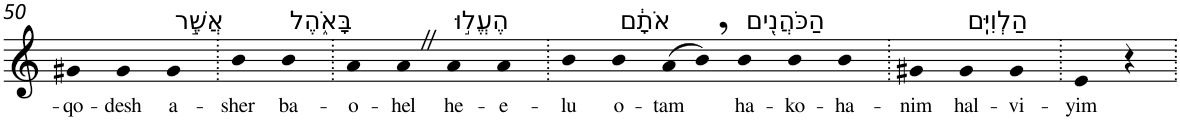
**kern	**text
*part1	*part1
*staff1	*staff1
*I"Piano	*
*I'Pno	*
!!LO:PB:g=z
*clefG2	*
*k[]	*
=50	=50
!	!LO:LY:b
4g#X	-qo-
!	!LO:LY:b
4g#	-desh
!LO:TX:a:t=אֲשֶׁ֣ר	!
!	!LO:LY:b
4g#	a-
=51.	=51.
!	!LO:LY:b
4b	-sher
!LO:TX:a:t=בָּאֹ֑הֶל	!
!	!LO:LY:b
4b	ba-
=52.	=52.
!	!LO:LY:b
4a	-o-
!	!LO:LY:b
4aZ	-hel
!LO:TX:a:t=הֶעֱל֣וּ	!
!	!LO:LY:b
4a	he-
!	!LO:LY:b
4a	-e-
=53.	=53.
!	!LO:LY:b
4b	-lu
!LO:TX:a:t=אֹתָ֔ם	!
!	!LO:LY:b
4b	o-
!	!LO:LY:b
(>8a	-tam
8b,)	.
!LO:TX:a:t=הַכֹּהֲנִ֖ים	!
!	!LO:LY:b
4b	ha-
!	!LO:LY:b
4b	-ko-
!	!LO:LY:b
4b	-ha-
=54.	=54.
!	!LO:LY:b
4g#X	-nim
!LO:TX:a:t=הַלְוִיִּֽם	!
!	!LO:LY:b
4g#	hal-
!	!LO:LY:b
4g#	-vi-
=55.	=55.
!	!LO:LY:b
4e	-yim
4r	.
=.	=.
*-	*-
